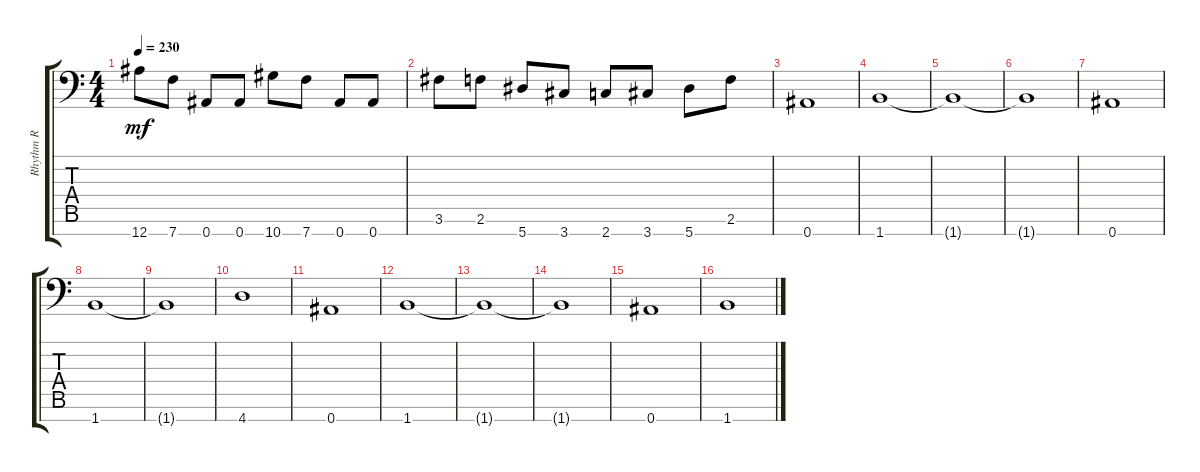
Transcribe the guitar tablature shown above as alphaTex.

\track ("Rhythm R" "Rhythm R") {instrument distortionguitar}
\staff {score tabs}
\tuning (Eb4 Bb3 Gb3 Db3 Ab2 Eb2 Bb1) {hide}
\ts (4 4)
\tempo 230
\clef f4
\ks c
12.7.8{dy mf} 7.7.8 0.7.8 0.7.8 10.7.8 7.7.8 0.7.8 0.7.8 |
3.6.8 2.6.8 5.7.8 3.7.8 2.7.8 3.7.8 5.7.8 2.6.8 |
0.7.1 |
1.7.1 |
1.7{t}.1 |
1.7{t}.1 |
0.7.1 |
1.7.1 |
1.7{t}.1 |
4.7.1 |
0.7.1 |
1.7.1 |
1.7{t}.1 |
1.7{t}.1 |
0.7.1 |
1.7.1
